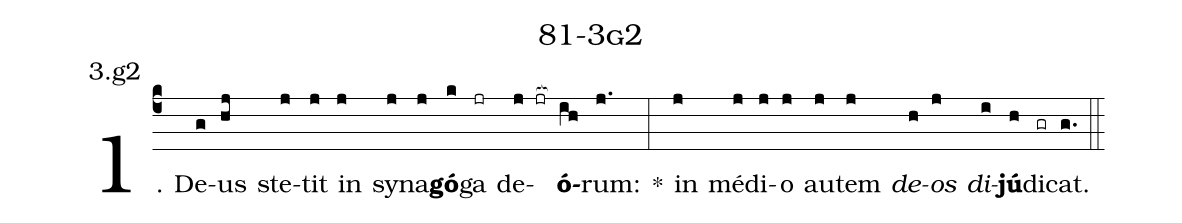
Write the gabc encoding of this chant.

name: 81-3g2;
annotation: 3.g2;
%%
(c4)1. De(g)us(hj) ste(j)tit(j) in(j) sy(j)na(j)<b>gó</b>(k)ga(jr) de(j jr[ocb:1{])<b>ó</b>(ih[ocb:0}])rum:(j.) *(:) in(j) mé(j)di(j)o(j) au(j)tem(j) <i>de</i>(h)<i>os</i>(j) <i>di</i>(i)<b>jú</b>(h)di(gr)cat.(g.) (::)
